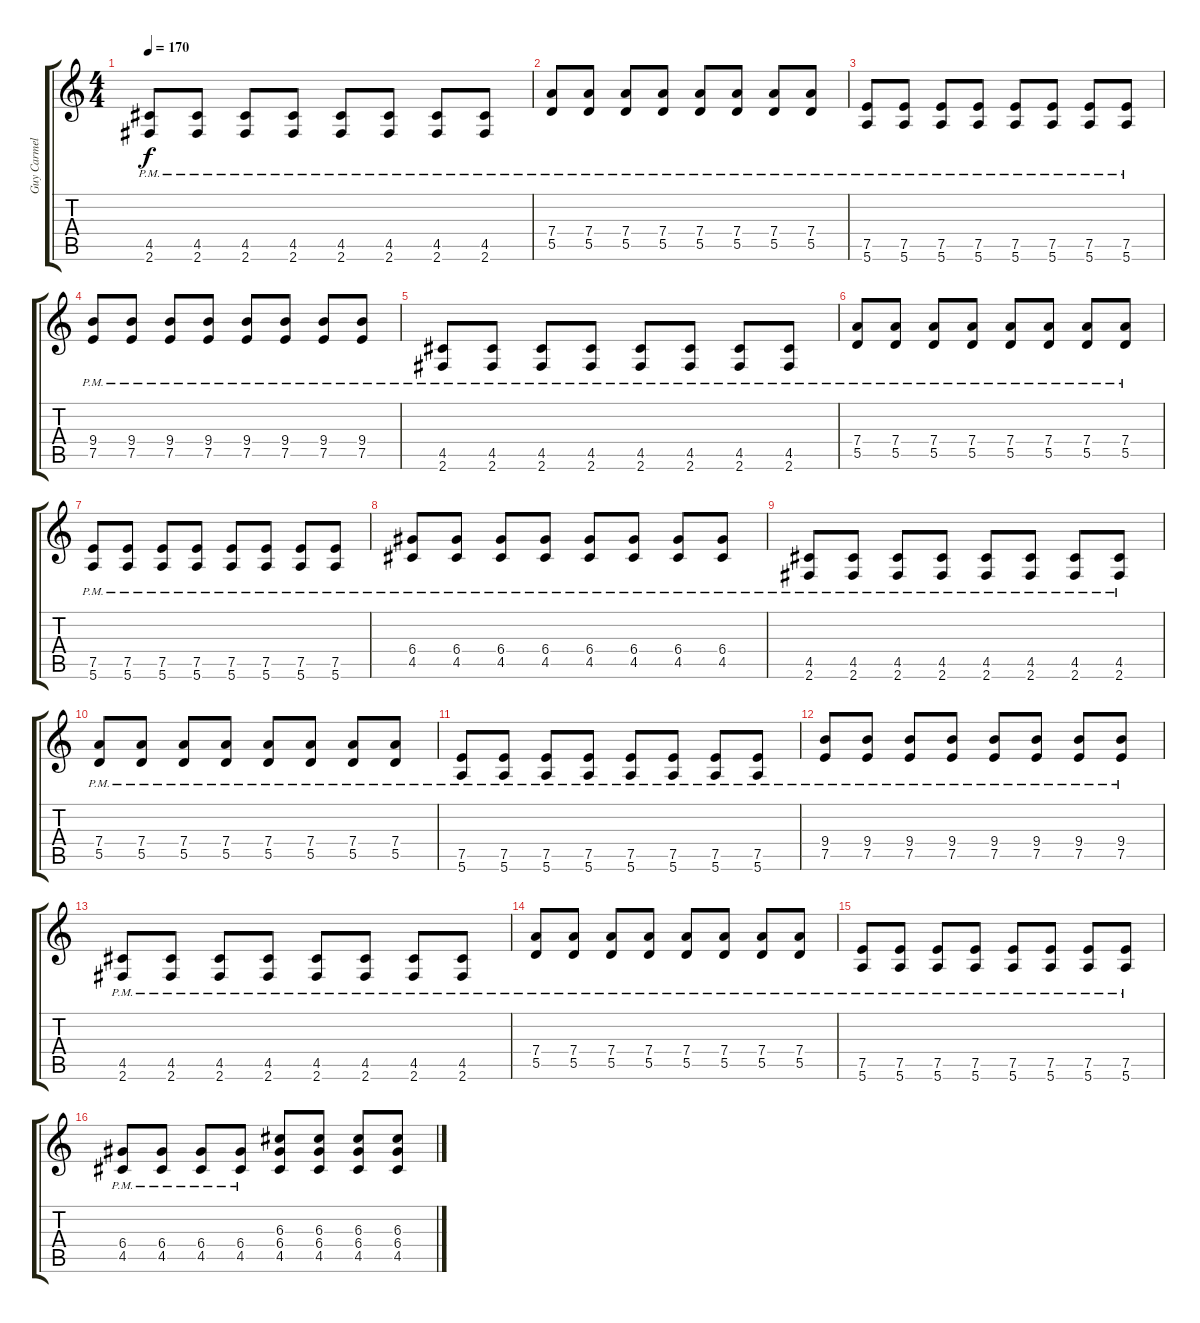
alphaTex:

\track ("Guy Carmel (Guitar)" "Guy Carmel") {instrument distortionguitar}
\staff {score tabs}
\tuning (E4 B3 G3 D3 A2 E2) {hide}
\ts (4 4)
\tempo 170
\clef g2
\ks c
(4.5{pm} 2.6{pm}).8{dy f} (4.5{pm} 2.6{pm}).8 (4.5{pm} 2.6{pm}).8 (4.5{pm} 2.6{pm}).8 (4.5{pm} 2.6{pm}).8 (4.5{pm} 2.6{pm}).8 (4.5{pm} 2.6{pm}).8 (4.5{pm} 2.6{pm}).8 |
(7.4{pm} 5.5{pm}).8 (7.4{pm} 5.5{pm}).8 (7.4{pm} 5.5{pm}).8 (7.4{pm} 5.5{pm}).8 (7.4{pm} 5.5{pm}).8 (7.4{pm} 5.5{pm}).8 (7.4{pm} 5.5{pm}).8 (7.4{pm} 5.5{pm}).8 |
(7.5{pm} 5.6{pm}).8 (7.5{pm} 5.6{pm}).8 (7.5{pm} 5.6{pm}).8 (7.5{pm} 5.6{pm}).8 (7.5{pm} 5.6{pm}).8 (7.5{pm} 5.6{pm}).8 (7.5{pm} 5.6{pm}).8 (7.5{pm} 5.6{pm}).8 |
(9.4{pm} 7.5{pm}).8 (9.4{pm} 7.5{pm}).8 (9.4{pm} 7.5{pm}).8 (9.4{pm} 7.5{pm}).8 (9.4{pm} 7.5{pm}).8 (9.4{pm} 7.5{pm}).8 (9.4{pm} 7.5{pm}).8 (9.4{pm} 7.5{pm}).8 |
(4.5{pm} 2.6{pm}).8 (4.5{pm} 2.6{pm}).8 (4.5{pm} 2.6{pm}).8 (4.5{pm} 2.6{pm}).8 (4.5{pm} 2.6{pm}).8 (4.5{pm} 2.6{pm}).8 (4.5{pm} 2.6{pm}).8 (4.5{pm} 2.6{pm}).8 |
(7.4{pm} 5.5{pm}).8 (7.4{pm} 5.5{pm}).8 (7.4{pm} 5.5{pm}).8 (7.4{pm} 5.5{pm}).8 (7.4{pm} 5.5{pm}).8 (7.4{pm} 5.5{pm}).8 (7.4{pm} 5.5{pm}).8 (7.4{pm} 5.5{pm}).8 |
(7.5{pm} 5.6{pm}).8 (7.5{pm} 5.6{pm}).8 (7.5{pm} 5.6{pm}).8 (7.5{pm} 5.6{pm}).8 (7.5{pm} 5.6{pm}).8 (7.5{pm} 5.6{pm}).8 (7.5{pm} 5.6{pm}).8 (7.5{pm} 5.6{pm}).8 |
(6.4{pm} 4.5{pm}).8 (6.4{pm} 4.5{pm}).8 (6.4{pm} 4.5{pm}).8 (6.4{pm} 4.5{pm}).8 (6.4{pm} 4.5{pm}).8 (6.4{pm} 4.5{pm}).8 (6.4{pm} 4.5{pm}).8 (6.4{pm} 4.5{pm}).8 |
(4.5{pm} 2.6{pm}).8 (4.5{pm} 2.6{pm}).8 (4.5{pm} 2.6{pm}).8 (4.5{pm} 2.6{pm}).8 (4.5{pm} 2.6{pm}).8 (4.5{pm} 2.6{pm}).8 (4.5{pm} 2.6{pm}).8 (4.5{pm} 2.6{pm}).8 |
(7.4{pm} 5.5{pm}).8 (7.4{pm} 5.5{pm}).8 (7.4{pm} 5.5{pm}).8 (7.4{pm} 5.5{pm}).8 (7.4{pm} 5.5{pm}).8 (7.4{pm} 5.5{pm}).8 (7.4{pm} 5.5{pm}).8 (7.4{pm} 5.5{pm}).8 |
(7.5{pm} 5.6{pm}).8 (7.5{pm} 5.6{pm}).8 (7.5{pm} 5.6{pm}).8 (7.5{pm} 5.6{pm}).8 (7.5{pm} 5.6{pm}).8 (7.5{pm} 5.6{pm}).8 (7.5{pm} 5.6{pm}).8 (7.5{pm} 5.6{pm}).8 |
(9.4{pm} 7.5{pm}).8 (9.4{pm} 7.5{pm}).8 (9.4{pm} 7.5{pm}).8 (9.4{pm} 7.5{pm}).8 (9.4{pm} 7.5{pm}).8 (9.4{pm} 7.5{pm}).8 (9.4{pm} 7.5{pm}).8 (9.4{pm} 7.5{pm}).8 |
(4.5{pm} 2.6{pm}).8 (4.5{pm} 2.6{pm}).8 (4.5{pm} 2.6{pm}).8 (4.5{pm} 2.6{pm}).8 (4.5{pm} 2.6{pm}).8 (4.5{pm} 2.6{pm}).8 (4.5{pm} 2.6{pm}).8 (4.5{pm} 2.6{pm}).8 |
(7.4{pm} 5.5{pm}).8 (7.4{pm} 5.5{pm}).8 (7.4{pm} 5.5{pm}).8 (7.4{pm} 5.5{pm}).8 (7.4{pm} 5.5{pm}).8 (7.4{pm} 5.5{pm}).8 (7.4{pm} 5.5{pm}).8 (7.4{pm} 5.5{pm}).8 |
(7.5{pm} 5.6{pm}).8 (7.5{pm} 5.6{pm}).8 (7.5{pm} 5.6{pm}).8 (7.5{pm} 5.6{pm}).8 (7.5{pm} 5.6{pm}).8 (7.5{pm} 5.6{pm}).8 (7.5{pm} 5.6{pm}).8 (7.5{pm} 5.6{pm}).8 |
(6.4{pm} 4.5{pm}).8 (6.4{pm} 4.5{pm}).8 (6.4{pm} 4.5{pm}).8 (6.4{pm} 4.5{pm}).8 (6.3 6.4 4.5).8 (6.3 6.4 4.5).8 (6.3 6.4 4.5).8 (6.3 6.4 4.5).8
